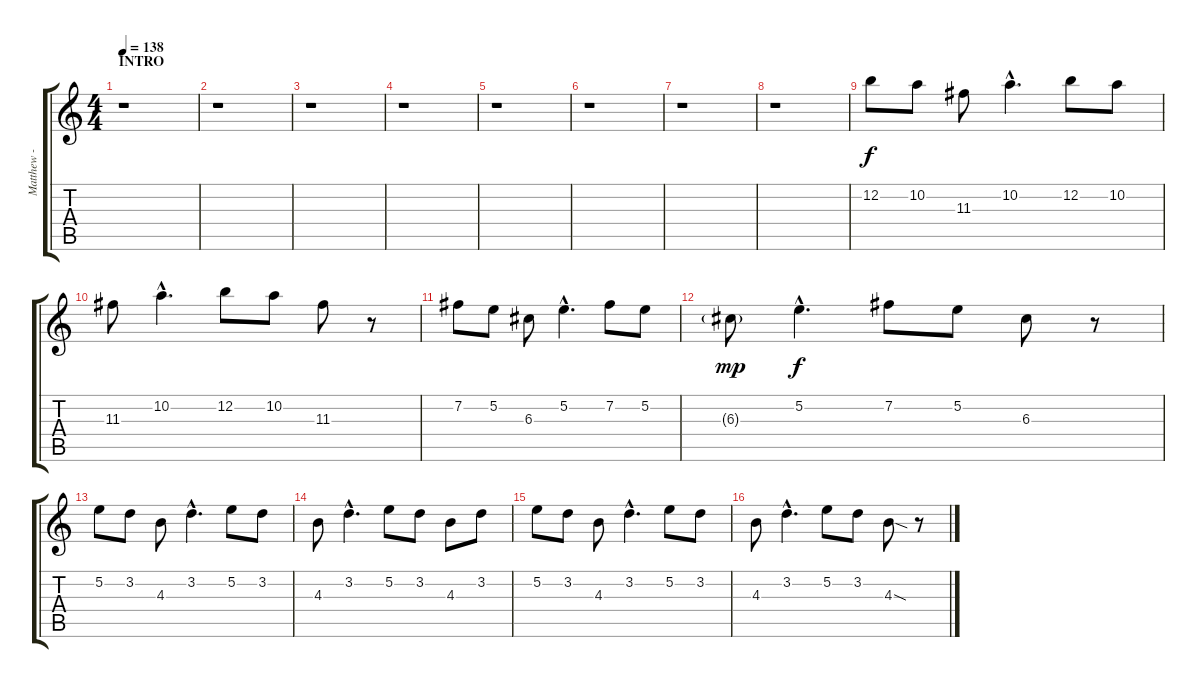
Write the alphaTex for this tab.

\track ("Matthew - Lead Guitar" "Matthew - ") {instrument overdrivenguitar}
\staff {score tabs}
\tuning (E4 B3 G3 D3 A2 E2) {hide}
\ts (4 4)
\section ("" "INTRO")
\tempo 138
\clef g2
\ks c
r.1{dy f instrument overdrivenguitar} |
r.1 |
r.1 |
r.1 |
r.1 |
r.1 |
r.1 |
r.1 |
12.2.8 10.2.8 11.3.8 10.2{hac}.4{d} 12.2.8 10.2.8 |
11.3.8 10.2{hac}.4{d} 12.2.8 10.2.8 11.3.8 r.8 |
7.2.8 5.2.8 6.3.8 5.2{hac}.4{d} 7.2.8 5.2.8 |
6.3{g}.8{dy mp} 5.2{hac}.4{d dy f} 7.2.8 5.2.8 6.3.8 r.8 |
5.2.8 3.2.8 4.3.8 3.2{hac}.4{d} 5.2.8 3.2.8 |
4.3.8 3.2{hac}.4{d} 5.2.8 3.2.8 4.3.8 3.2.8 |
5.2.8 3.2.8 4.3.8 3.2{hac}.4{d} 5.2.8 3.2.8 |
4.3.8 3.2{hac}.4{d} 5.2.8 3.2.8 4.3{sod}.8 r.8
